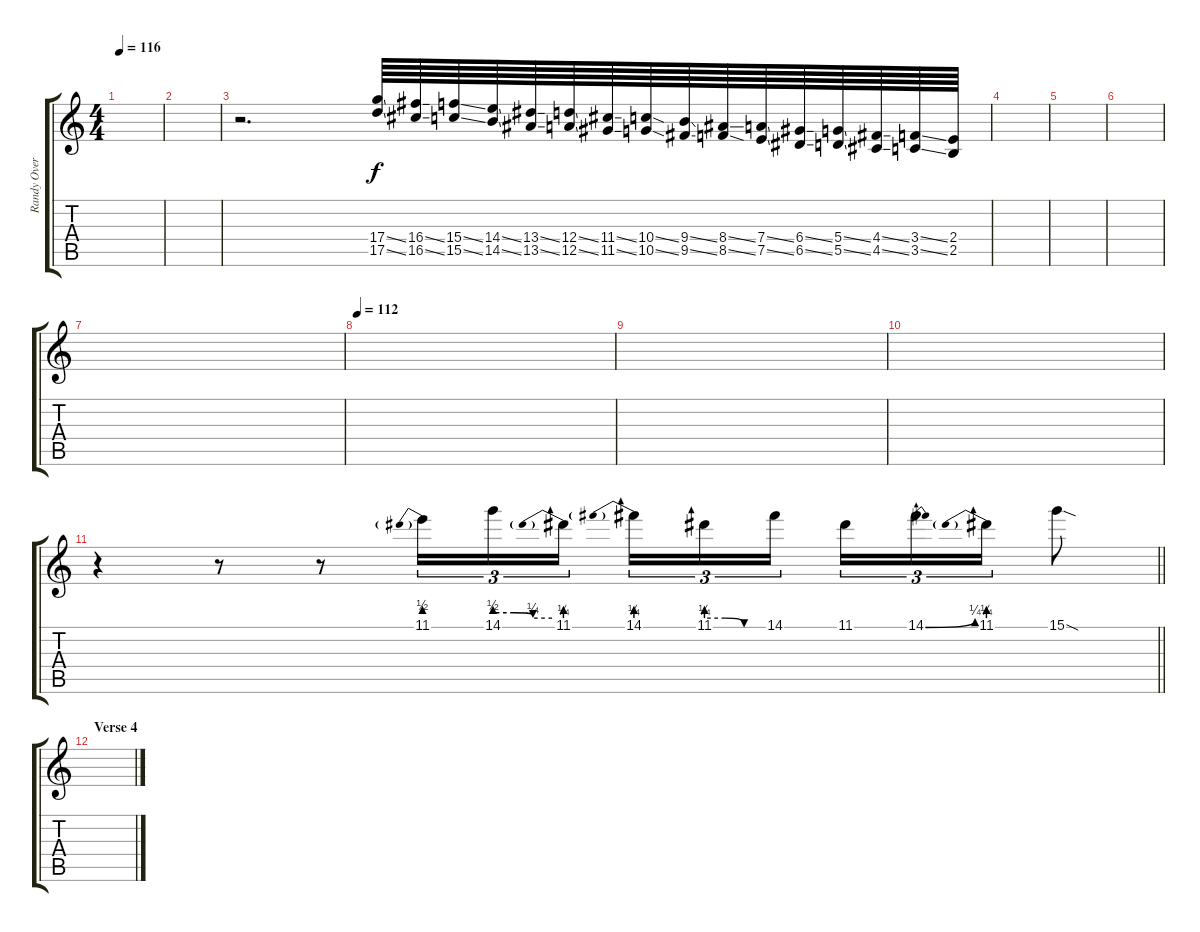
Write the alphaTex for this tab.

\track ("Randy Overtones" "Randy Over") {instrument overdrivenguitar}
\staff {score tabs}
\tuning (E4 B3 G3 D3 A2 E2) {hide}
\ts (4 4)
\tempo 116
\clef g2
\ks c
|
|
r.2{d} (17.4{ss} 17.5{ss}).64{instrument guitarfretnoise} (16.4{ss} 16.5{ss}).64 (15.4{ss} 15.5{ss}).64 (14.4{ss} 14.5{ss}).64 (13.4{ss} 13.5{ss}).64 (12.4{ss} 12.5{ss}).64 (11.4{ss} 11.5{ss}).64 (10.4{ss} 10.5{ss}).64 (9.4{ss} 9.5{ss}).64 (8.4{ss} 8.5{ss}).64 (7.4{ss} 7.5{ss}).64 (6.4{ss} 6.5{ss}).64 (5.4{ss} 5.5{ss}).64 (4.4{ss} 4.5{ss}).64 (3.4{ss} 3.5{ss}).64 (2.4 2.5).64 |
|
|
|
|
\tempo 112
|
|
|
\barLineRight lightlight
r.4 r.8 r.8 11.1{be (prebend 0 2 60 2)}.16{tu (3 2)} 14.1{be (custom 0 2 20 2 40 1 60 1)}.16{tu (3 2)} 11.1{be (prebend 0 1 60 1)}.16{tu (3 2)} 14.1{be (prebend 0 1 60 1)}.16{tu (3 2)} 11.1{be (custom 0 1 20 1 40 0 60 0)}.16{tu (3 2)} 14.1{be (hold 0 0 60 0)}.16{tu (3 2)} 11.1{be (hold 0 0 60 0)}.16{tu (3 2)} 14.1{be (bend 0 0 60 1)}.16{tu (3 2)} 11.1{be (prebend 0 1 60 1)}.16{tu (3 2)} 15.1{sod}.8 |
\section ("" "Verse 4")
